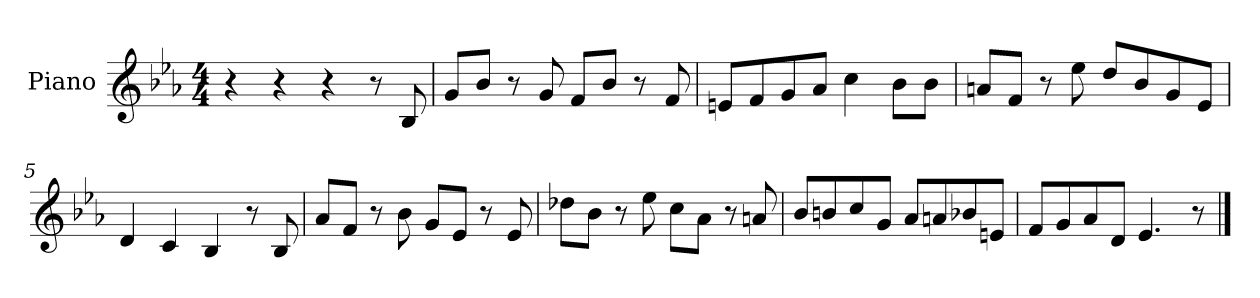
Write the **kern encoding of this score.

**kern
*part1
*staff1
*I"Piano
*I'Pno
*clefG2
*k[b-e-a-]
*E-:
*M4/4
=1
4r
4r
4r
8r
8B-/
=2
8g/L
8b-/J
8r
8g/
8f/L
8b-/J
8r
8f/
=3
8en/L
8f/
8g/
8a-/J
4cc\
8b-\L
8b-\J
=4
8an/L
8f/J
8r
8ee-\
8dd/L
8b-/
8g/
8e-/J
=5
4d/
4c/
4B-/
8r
8B-/
=6
8a-/L
8f/J
8r
8b-\
8g/L
8e-/J
8r
8e-/
=7
8dd-X\L
8b-\J
8r
8ee-\
8cc\L
8a-\J
8r
8an/
=8
8b-/L
8bn/
8cc/
8g/J
8a-/L
8an/
8b-X/
8en/J
=9
8f/L
8g/
8a-/
8d/J
4.e-/
8r
==
*-
